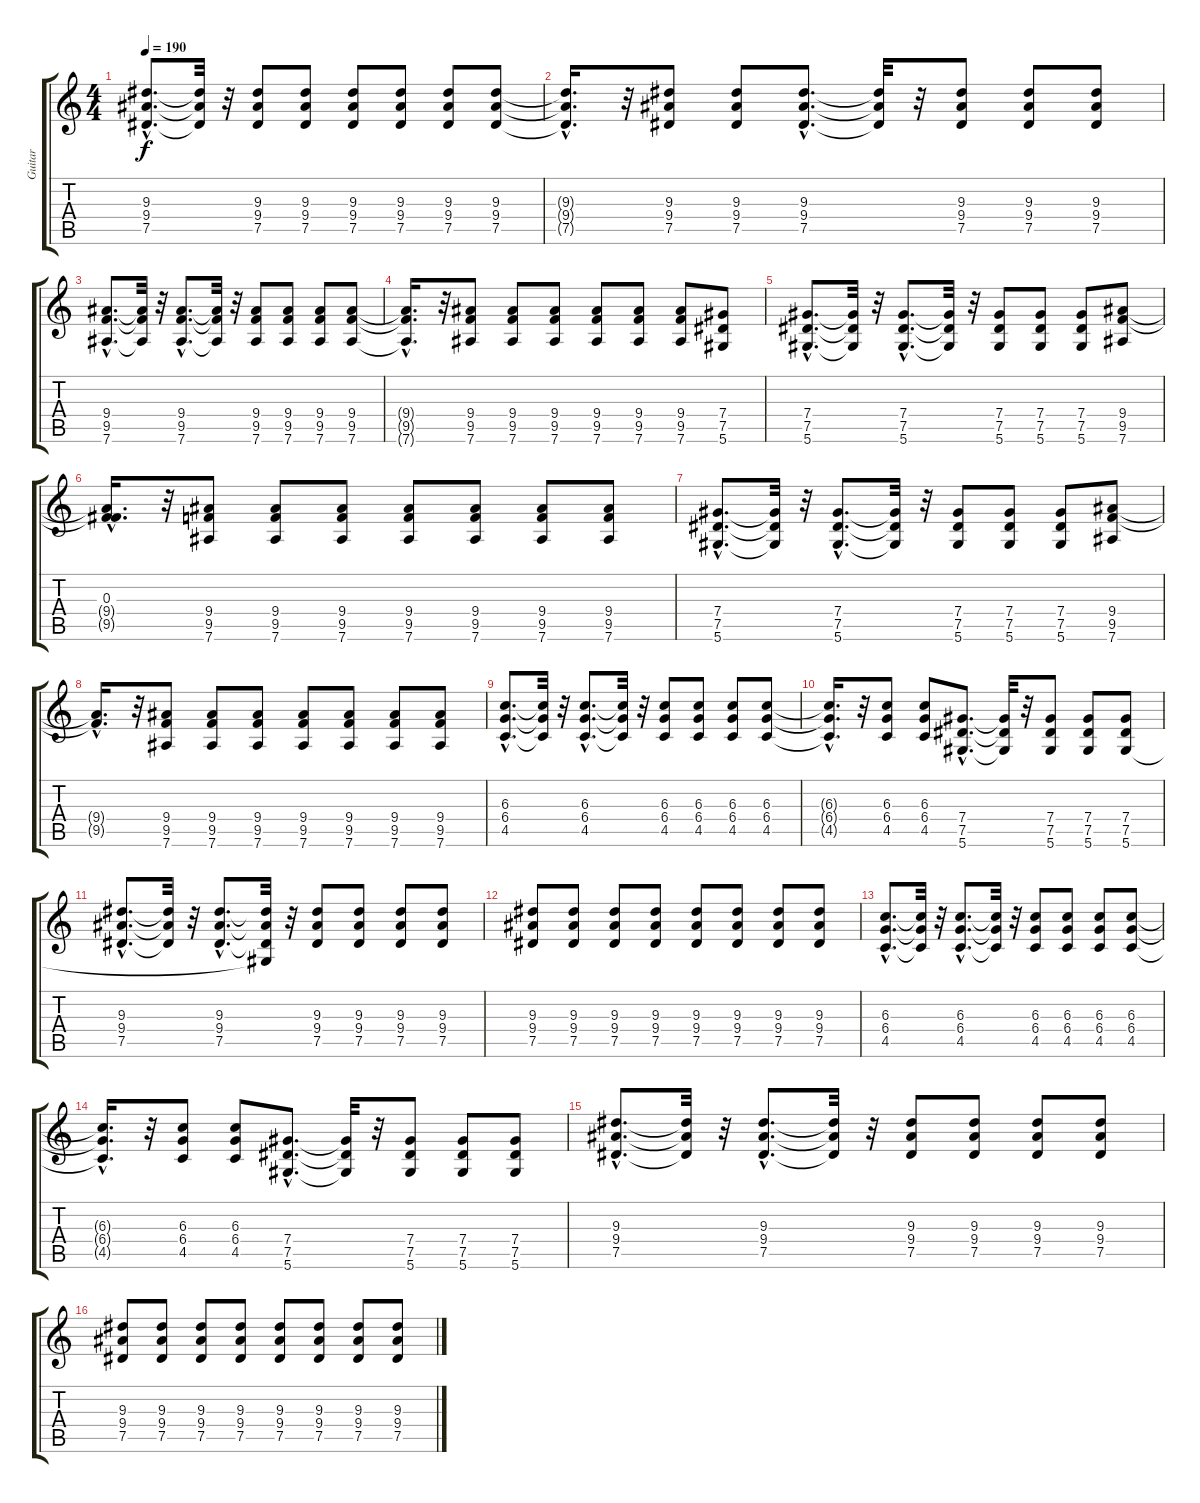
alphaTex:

\track ("Guitar " "Guitar ") {instrument distortionguitar}
\staff {score tabs}
\tuning (Eb4 Bb3 Gb3 Db3 Ab2 Eb2) {hide}
\ts (4 4)
\tempo 190
\clef g2
\ks c
(9.3{hac} 9.4{hac} 7.5{hac}).8{d dy f} (9.3{t} 9.4{t} 7.5{t}).32 r.32 (9.3 9.4 7.5).8 (9.3 9.4 7.5).8 (9.3 9.4 7.5).8 (9.3 9.4 7.5).8 (9.3 9.4 7.5).8 (9.3 9.4 7.5).8 |
(9.3{hac t} 9.4{hac t} 7.5{hac t}).16{d} r.32 (9.3 9.4 7.5).8 (9.3 9.4 7.5).8 (9.3{hac} 9.4{hac} 7.5{hac}).8{d} (9.3{t} 9.4{t} 7.5{t}).32 r.32 (9.3 9.4 7.5).8 (9.3 9.4 7.5).8 (9.3 9.4 7.5).8 |
(9.4{hac} 9.5{hac} 7.6{hac}).8{d} (9.4{t} 9.5{t} 7.6{t}).32 r.32 (9.4{hac} 9.5{hac} 7.6{hac}).8{d} (9.4{t} 9.5{t} 7.6{t}).32 r.32 (9.4 9.5 7.6).8 (9.4 9.5 7.6).8 (9.4 9.5 7.6).8 (9.4 9.5 7.6).8 |
(9.4{hac t} 9.5{hac t} 7.6{hac t}).16{d} r.32 (9.4 9.5 7.6).8 (9.4 9.5 7.6).8 (9.4 9.5 7.6).8 (9.4 9.5 7.6).8 (9.4 9.5 7.6).8 (9.4 9.5 7.6).8 (7.4 7.5 5.6).8 |
(7.4{hac} 7.5{hac} 5.6{hac}).8{d} (7.4{t} 7.5{t} 5.6{t}).32 r.32 (7.4{hac} 7.5{hac} 5.6{hac}).8{d} (7.4{t} 7.5{t} 5.6{t}).32 r.32 (7.4 7.5 5.6).8 (7.4 7.5 5.6).8 (7.4 7.5 5.6).8 (9.4 9.5 7.6).8 |
(0.3{hac} 9.4{hac t} 9.5{hac t}).16{d} r.32 (9.4 9.5 7.6).8 (9.4 9.5 7.6).8 (9.4 9.5 7.6).8 (9.4 9.5 7.6).8 (9.4 9.5 7.6).8 (9.4 9.5 7.6).8 (9.4 9.5 7.6).8 |
(7.4{hac} 7.5{hac} 5.6{hac}).8{d} (7.4{t} 7.5{t} 5.6{t}).32 r.32 (7.4{hac} 7.5{hac} 5.6{hac}).8{d} (7.4{t} 7.5{t} 5.6{t}).32 r.32 (7.4 7.5 5.6).8 (7.4 7.5 5.6).8 (7.4 7.5 5.6).8 (9.4 9.5 7.6).8 |
(9.4{hac t} 9.5{hac t}).16{d} r.32 (9.4 9.5 7.6).8 (9.4 9.5 7.6).8 (9.4 9.5 7.6).8 (9.4 9.5 7.6).8 (9.4 9.5 7.6).8 (9.4 9.5 7.6).8 (9.4 9.5 7.6).8 |
(6.3{hac} 6.4{hac} 4.5{hac}).8{d} (6.3{t} 6.4{t} 4.5{t}).32 r.32 (6.3{hac} 6.4{hac} 4.5{hac}).8{d} (6.3{t} 6.4{t} 4.5{t}).32 r.32 (6.3 6.4 4.5).8 (6.3 6.4 4.5).8 (6.3 6.4 4.5).8 (6.3 6.4 4.5).8 |
(6.3{hac t} 6.4{hac t} 4.5{hac t}).16{d} r.32 (6.3 6.4 4.5).8 (6.3 6.4 4.5).8 (7.4{hac} 7.5{hac} 5.6{hac}).8{d} (7.4{t} 7.5{t} 5.6{t}).32 r.32 (7.4 7.5 5.6).8 (7.4 7.5 5.6).8 (7.4 7.5 5.6).8 |
(9.3{hac} 9.4{hac} 7.5{hac}).8{d} (9.3{t} 9.4{t} 7.5{t}).32 r.32 (9.3{hac} 9.4{hac} 7.5{hac}).8{d} (9.3{t} 9.4{t} 7.5{t} 5.6{t}).32 r.32 (9.3 9.4 7.5).8 (9.3 9.4 7.5).8 (9.3 9.4 7.5).8 (9.3 9.4 7.5).8 |
(9.3 9.4 7.5).8 (9.3 9.4 7.5).8 (9.3 9.4 7.5).8 (9.3 9.4 7.5).8 (9.3 9.4 7.5).8 (9.3 9.4 7.5).8 (9.3 9.4 7.5).8 (9.3 9.4 7.5).8 |
(6.3{hac} 6.4{hac} 4.5{hac}).8{d} (6.3{t} 6.4{t} 4.5{t}).32 r.32 (6.3{hac} 6.4{hac} 4.5{hac}).8{d} (6.3{t} 6.4{t} 4.5{t}).32 r.32 (6.3 6.4 4.5).8 (6.3 6.4 4.5).8 (6.3 6.4 4.5).8 (6.3 6.4 4.5).8 |
(6.3{hac t} 6.4{hac t} 4.5{hac t}).16{d} r.32 (6.3 6.4 4.5).8 (6.3 6.4 4.5).8 (7.4{hac} 7.5{hac} 5.6{hac}).8{d} (7.4{t} 7.5{t} 5.6{t}).32 r.32 (7.4 7.5 5.6).8 (7.4 7.5 5.6).8 (7.4 7.5 5.6).8 |
(9.3{hac} 9.4{hac} 7.5{hac}).8{d} (9.3{t} 9.4{t} 7.5{t}).32 r.32 (9.3{hac} 9.4{hac} 7.5{hac}).8{d} (9.3{t} 9.4{t} 7.5{t}).32 r.32 (9.3 9.4 7.5).8 (9.3 9.4 7.5).8 (9.3 9.4 7.5).8 (9.3 9.4 7.5).8 |
(9.3 9.4 7.5).8 (9.3 9.4 7.5).8 (9.3 9.4 7.5).8 (9.3 9.4 7.5).8 (9.3 9.4 7.5).8 (9.3 9.4 7.5).8 (9.3 9.4 7.5).8 (9.3 9.4 7.5).8
